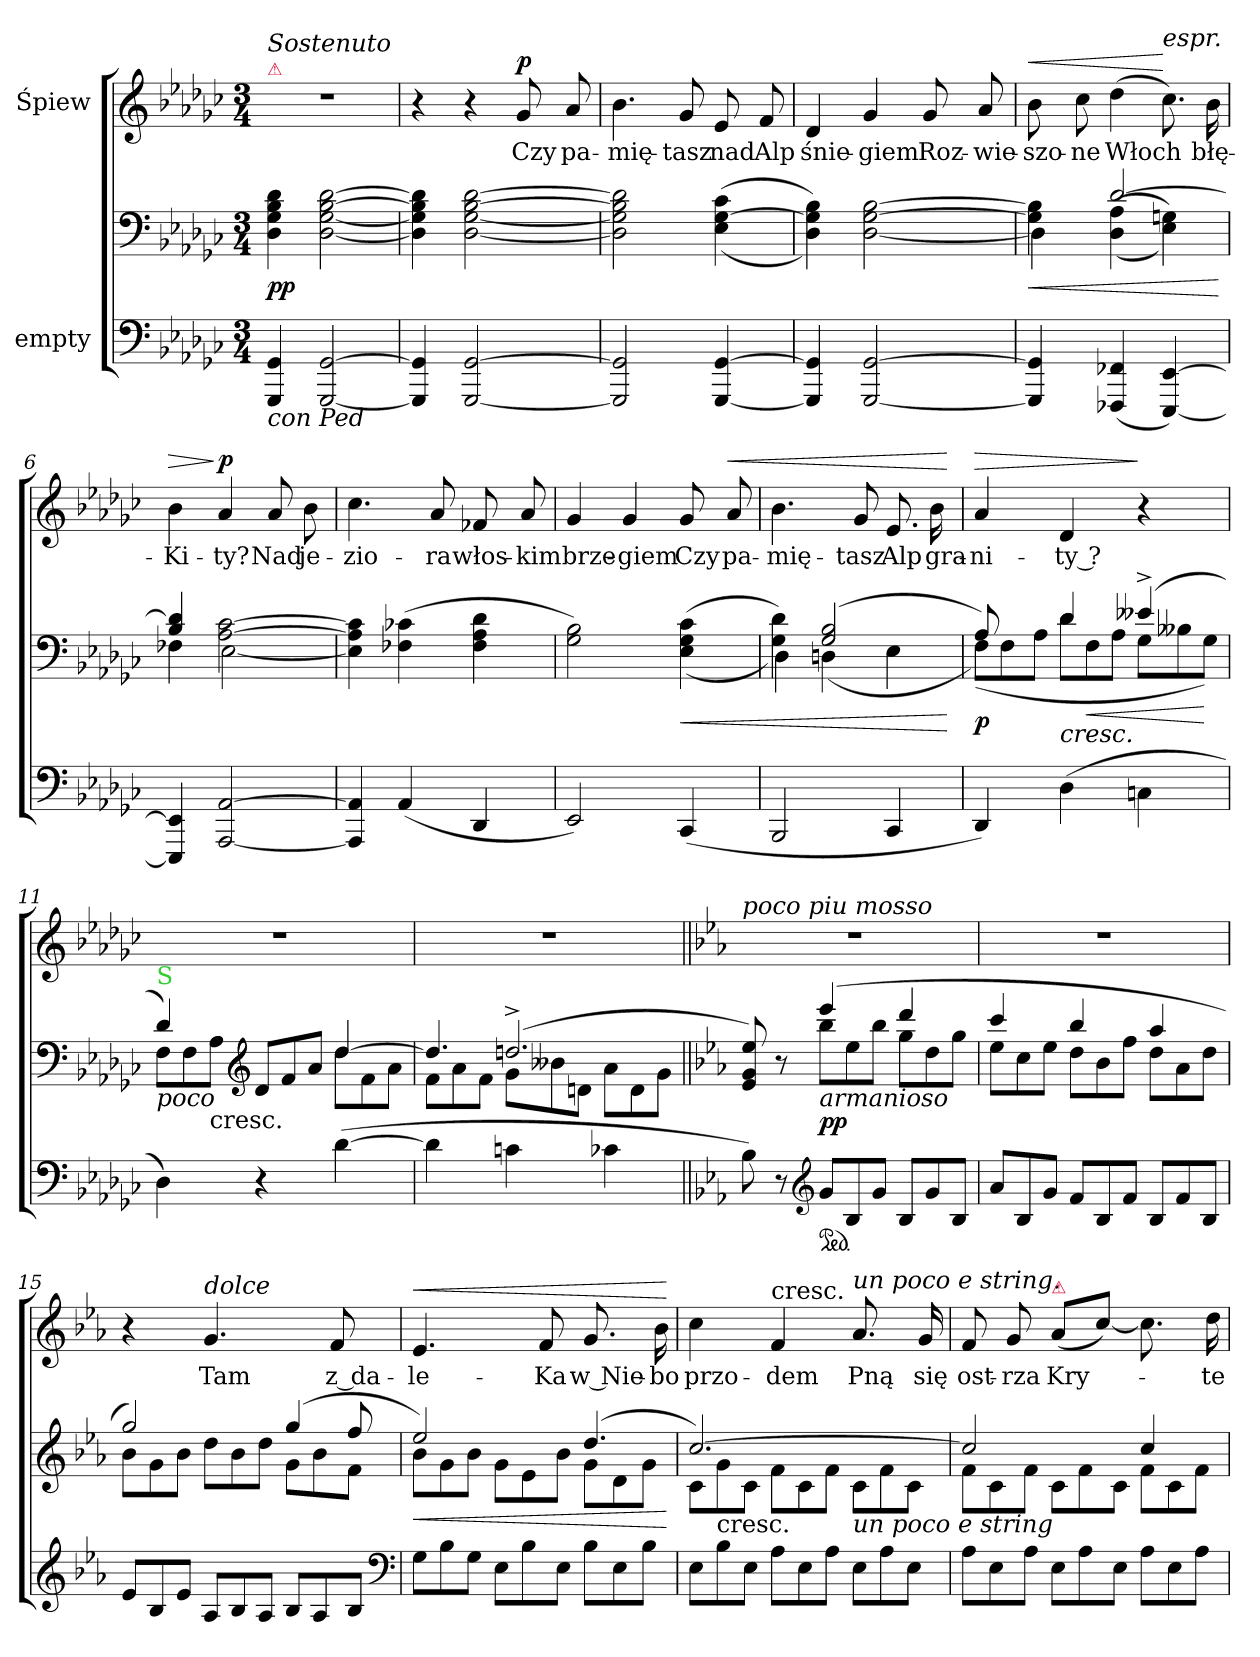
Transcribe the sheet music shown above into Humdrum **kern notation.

**kern	**kern	**dynam	**kern	**text	**dynam
*part2	*part2	*part2	*part1	*part1	*part1
*staff3	*staff2	*staff2/3	*staff1	*staff1	*staff1
*I"empty	*	*	*I"Śpiew	*	*
*clefF4	*clefF4	*	*clefG2	*	*
*k[b-e-a-d-g-c-]	*k[b-e-a-d-g-c-]	*	*k[b-e-a-d-g-c-]	*	*
*M3/4	*M3/4	*	*M3/4	*	*
=1	=1	=1	=1	=1	=1
!	!	!	!LO:TX:a:color=crimson:t=⚠	!	!
!	!	!	!LO:TX:a:i:t=Sostenuto	!	!
!LO:TX:b:i:t=con Ped	!	!	!	!	!
4GGG-/ 4GG-/	4D-\ 4G-\ 4B-\ 4d-\	pp	2.r	.	.
[2GGG-/ [2GG-/	[2D-\ [2G-\ [2B-\ [2d-\	.	.	.	.
=2	=2	=2	=2	=2	=2
4GGG-]/ 4GG-]/	4D-]\ 4G-]\ 4B-]\ 4d-]\	.	4r	.	.
[2GGG-/ [2GG-/	[2D-\ [2G-\ [2B-\ [2d-\	.	4r	.	.
!	!	!	!	!	!LO:DY:a
.	.	.	8g-/	Czy	p
.	.	.	8a-/	pa-	.
=3	=3	=3	=3	=3	=3
2GGG-]/ 2GG-]/	2D-]\ 2G-]\ 2B-]\ 2d-]\	.	4.b-\	-mię-	.
.	.	.	8g-/	-tasz	.
[4GGG-/ [4GG-/	(<(<4E-\ [4G-\ 4c-\	.	8e-/	nad	.
.	.	.	8f/	Alp	.
=4	=4	=4	=4	=4	=4
4GGG-]/ 4GG-]/	4D-\ 4G-]\ 4B-\))	.	4d-/	śnie-	.
[2GGG-/ [2GG-/	[2D-\ [2G-\ [2B-\	.	4g-/	-giem	.
.	.	.	8g-/	Roz-	.
.	.	.	8a-/	-wie-	.
=5	=5	=5	=5	=5	=5
*	*^	*	*	*	*
!	!	!	!	!	!	!LO:HP:a
4GGG-]/ 4GG-]/	4G-]\ 4B-]\	4D-\]	<	8b-\	-szo-	<
.	.	.	.	8cc-\	-ne	.
(4FFF-X/ 4FF-X/	[2d-/	(<(>4D-\ 4A-\	.	(4dd-\	Włoch	.
!	!	!	!	!LO:TX:a:i:t=espr.	!	!
[4EEE-/ [4EE-/)	.	4E-\ 4Gn\))	.	8.cc-\)	.	[
.	.	.	.	16b-\	błę-	.
*	*v	*v	*	*	*	*
.	.	[	.	.	.
=6	=6	=6	=6	=6	=6
*	*^	*	*	*	*
!	!	!	!	!	!	!LO:HP:a
4EEE-]/ 4EE-]/	4B-/ 4d-]/	4F-X\	.	4b-\	-Ki-	>
!	!	!	!	!	!	!LO:DY:n=1:a
[2AAA-/ [2AA-/	[2A-\ [2c-\	[2E-\	.	4a-/	-ty?	] p
.	.	.	.	8a-/	Nad	.
.	.	.	.	8b-\	je-	.
*	*v	*v	*	*	*	*
=7	=7	=7	=7	=7	=7
4AAA-]/ 4AA-]/	4E-]\ 4A-]\ 4c-]\	.	4.cc-\	-zio-	.
(4AA-/	(4F-X\ 4c-X\	.	.	.	.
.	.	.	8a-/	-ra	.
4DD-/	4F-\ 4A-\ 4d-\	.	8f-X/	włos-	.
.	.	.	8a-/	-kim	.
=8	=8	=8	=8	=8	=8
2EE-/)	2G-\ 2B-\)	.	4g-/	brze-	.
.	.	.	4g-/	-giem	.
(4CC-/	(<(>4E-\ 4G-\ 4c-\	<	8g-/	Czy	.
!	!	!	!	!	!LO:HP:a
.	.	.	8a-/	pa-	<
=9	=9	=9	=9	=9	=9
*	*^	*	*	*	*
2BBB-/	4G-\ 4d-\))	4D-\	.	4.b-\	-mię-	.
.	(2G-/ 2B-/	(4Dn\	.	.	.	.
.	.	.	.	8g-/	-tasz	.
4CC-/	.	4E-\	.	8.e-/	Alp	.
.	.	.	.	16b-\	gra-	.
*	*v	*v	*	*	*	*
.	.	[	.	.	[
=10	=10	=10	=10	=10	=10
*	*^	*	*	*	*
*	*	*Xtuplet	*	*	*	*
!	!	!	!	!	!	!LO:HP:a
4DD-/)	8A-/)	(12F\L)	p	4a-/	-ni-	>
.	.	12F\	.	.	.	.
.	8ryy	.	.	.	.	.
.	.	12A-\J	.	.	.	.
(4D-\	4d-/	12d-\L	<	4d-/	-ty ?	.
!	!	!	!LO:HP:b	!	!	!
.	.	12F\	<	.	.	.
.	.	12A-\J	.	.	.	.
4Cn\	(4e--X^/	12G-\L	.	4r	.	]
.	.	12B--X\	.	.	.	.
.	.	12G-\J)	[	.	.	.
*	*v	*v	*	*	*	*
.	.	[	.	.	.
=11	=11	=11	=11	=11	=11
*	*^	*	*	*	*
!	!LO:TX:b:i:t=poco	!	!	!	!	!
!	!LO:TX:a:color=limegreen:t=S	!	!	!	!	!
4D-\)	4d-/)	12F\L	.	2.r	.	.
.	.	12F\	.	.	.	.
!	!	!LO:TX:c:t=cresc.	!	!	!	!
.	.	12A-\J	.	.	.	.
*	*clefG2	*	*	*	*	*
4r	12d-/L	4ryy	.	.	.	.
.	12f/	.	.	.	.	.
.	12a-/J	.	.	.	.	.
([4d-\	[4dd-/	12dd-\L	.	.	.	.
.	.	12f\	.	.	.	.
.	.	12a-\J	.	.	.	.
=12	=12	=12	=12	=12	=12	=12
4d-\]	6.dd-/]	12f\L	.	2.r	.	.
.	.	12a-\	.	.	.	.
.	.	12f\J	.	.	.	.
4cn\	(3.ddn^/	12g-\L	.	.	.	.
.	.	12b--X\	.	.	.	.
.	.	12dn\J	.	.	.	.
4c-X\	.	12a-\L	.	.	.	.
.	.	12d\	.	.	.	.
.	.	12g-\J	.	.	.	.
=13||	=13||	=13||	=13||	=13||	=13||	=13||
*k[b-e-a-]	*k[b-e-a-]	*	*	*k[b-e-a-]	*	*
!	!	!	!	!LO:TX:a:i:t=poco piu mosso	!	!
8B-\)	8e-/ 8g/ 8ee-/)	4ryy	.	2.r	.	.
8r	8r	.	.	.	.	.
*clefG2	*	*	*	*	*	*
*Xtuplet	*	*	*	*	*	*
!	!LO:TX:b:i:t=armanioso	!	!	!	!	!
*ped	*	*	*	*	*	*
12g/L	(4eee-/	12bb-\L	pp	.	.	.
12B-/	.	12ee-\	.	.	.	.
12g/J	.	12bb-\J	.	.	.	.
12B-/L	4ddd/	12gg\L	.	.	.	.
12g/	.	12dd\	.	.	.	.
12B-/J	.	12gg\J	.	.	.	.
=14	=14	=14	=14	=14	=14	=14
12a-/L	4ccc/	12ee-\L	.	2.r	.	.
12B-/	.	12cc\	.	.	.	.
12g/J	.	12ee-\J	.	.	.	.
12f/L	4bb-/	12dd\L	.	.	.	.
12B-/	.	12b-\	.	.	.	.
12f/J	.	12ff\J	.	.	.	.
12B-/L	4aa-/	12dd\L	.	.	.	.
12f/	.	12a-\	.	.	.	.
12B-/J	.	12dd\J	.	.	.	.
=15	=15	=15	=15	=15	=15	=15
12e-/L	2gg/)	12b-\L	.	4r	.	.
12B-/	.	12g\	.	.	.	.
12e-/J	.	12b-\J	.	.	.	.
!	!	!	!	!LO:TX:a:i:t=dolce	!	!
12A-/L	.	12dd\L	.	4.g/	Tam	.
12B-/	.	12b-\	.	.	.	.
12A-/J	.	12dd\J	.	.	.	.
12B-/L	(6gg/	12g\L	.	.	.	.
12A-/	.	12b-\	.	.	.	.
.	.	.	.	8f/	z da-	.
12B-/J	12ff/	12f\J	.	.	.	.
*clefF4	*	*	*	*	*	*
=16	=16	=16	=16	=16	=16	=16
!	!	!	!	!	!	!LO:HP:a
12G\L	2ee-/)	12b-\L	<	4.e-/	-le-	<
12B-\	.	12g\	.	.	.	.
12G\J	.	12b-\J	.	.	.	.
12E-\L	.	12g\L	.	.	.	.
12B-\	.	12e-\	.	.	.	.
.	.	.	.	8f/	-Ka	.
12E-\J	.	12b-\J	.	.	.	.
12B-\L	(6.dd/	12g\L	.	8.g/	w Nie-	.
12E-\	.	12d\	.	.	.	.
12B-\J	.	12g\J	.	.	.	.
.	.	.	.	16b-\	-bo	.
*	*v	*v	*	*	*	*
.	.	[	.	.	[
=17	=17	=17	=17	=17	=17
*	*^	*	*	*	*
12E-\L	[2.cc/)	12c\L	.	4cc\	przo-	.
!	!	!LO:TX:c:t=cresc.	!	!	!	!
12B-\	.	12g\	.	.	.	.
12E-\J	.	12c\J	.	.	.	.
!	!	!	!	!LO:TX:a:t=cresc.	!	!
12A-\L	.	12f\L	.	4f/	-dem	.
12E-\	.	12c\	.	.	.	.
12A-\J	.	12f\J	.	.	.	.
!	!	!	!	!LO:TX:a:i:t=un poco e string.	!	!
!	!	!LO:TX:b:i:t=un poco e string	!	!	!	!
12E-\L	.	12c\L	.	8.a-/	Pną	.
12A-\	.	12f\	.	.	.	.
12E-\J	.	12c\J	.	.	.	.
.	.	.	.	16g/	się	.
=18	=18	=18	=18	=18	=18	=18
12A-\L	2cc/]	12f\L	.	8f/	ost-	.
12E-\	.	12c\	.	.	.	.
.	.	.	.	8g/	-rza	.
12A-\J	.	12f\J	.	.	.	.
!	!	!	!	!LO:TX:a:color=crimson:t=⚠	!	!
12E-\L	.	12c\L	.	(>8a-/L	Kry-	.
12A-\	.	12f\	.	.	.	.
.	.	.	.	[8cc\J)	.	.
12E-\J	.	12c\J	.	.	.	.
12A-\L	4cc/	12f\L	.	8.cc\]	.	.
12E-\	.	12c\	.	.	.	.
12A-\J	.	12f\J	.	.	.	.
.	.	.	.	16dd\	-te	.
*	*v	*v	*	*	*	*
=	=	=	=	=	=
*-	*-	*-	*-	*-	*-
